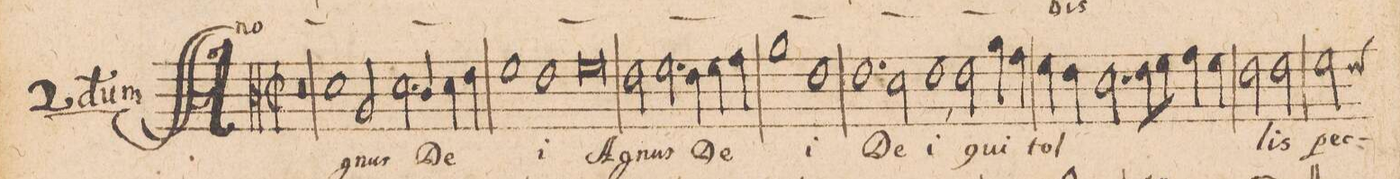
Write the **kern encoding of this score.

**kern	**text
*I"CANTVS.	*
*clefC3	*
*k[]	*
*met(c|)	*
*M2/1	*
0r	.
=22-	=22-
1d\	A-
2A/	-gnus
2.d\	De-
=23-	=23-
4c/	.
4d\	.
4e\	.
1f\	.
=24-	=24-
1e\	-i
0f\	A-
=25-	=25-
2e\	-gnus
2.f\	.
=26-	=26-
4e\	De-
4f\	.
4g\	.
1a\	.
=27-	=27-
1e\	-i
1.e\	De-
=28-	=28-
2d\	.
1e\,	-i
=29-	=29-
2e\	qui
4a\	.
4g\	.
4f\	tol-
4e\	.
2.d\	.
=30-	=30-
8e\L	.
8f\J	.
4g\	.
4f\	.
2e\	.
2e\	-lis
=31-	=31-
*custos:c	*
2f\	pec-
*-	*-
